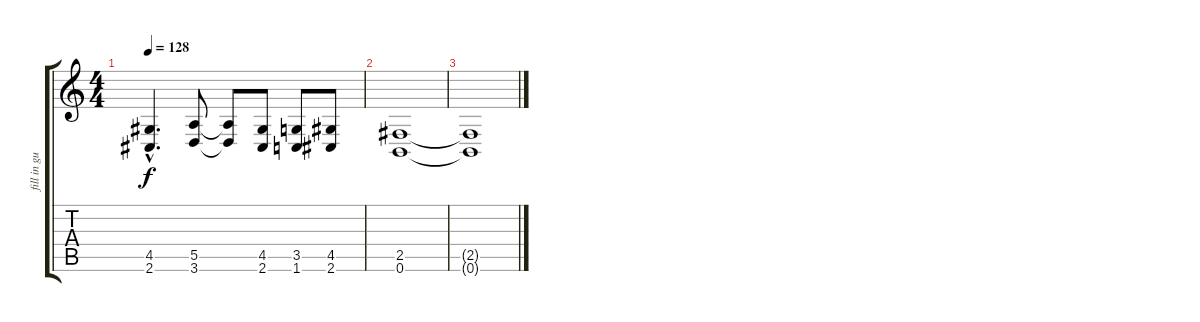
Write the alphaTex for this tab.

\track ("fill in guitar" "fill in gu") {instrument overdrivenguitar}
\staff {score tabs}
\tuning (B3 G3 D3 A2 E2 B1) {hide}
\ts (4 4)
\tempo 128
\clef g2
\ks c
(4.5{hac} 2.6{hac}).4{d dy f} (5.5 3.6).8 (5.5{t} 3.6{t}).8 (4.5 2.6).8 (3.5 1.6).8 (4.5 2.6).8 |
(2.5 0.6).1{volume 0} |
(2.5{t} 0.6{t}).1
